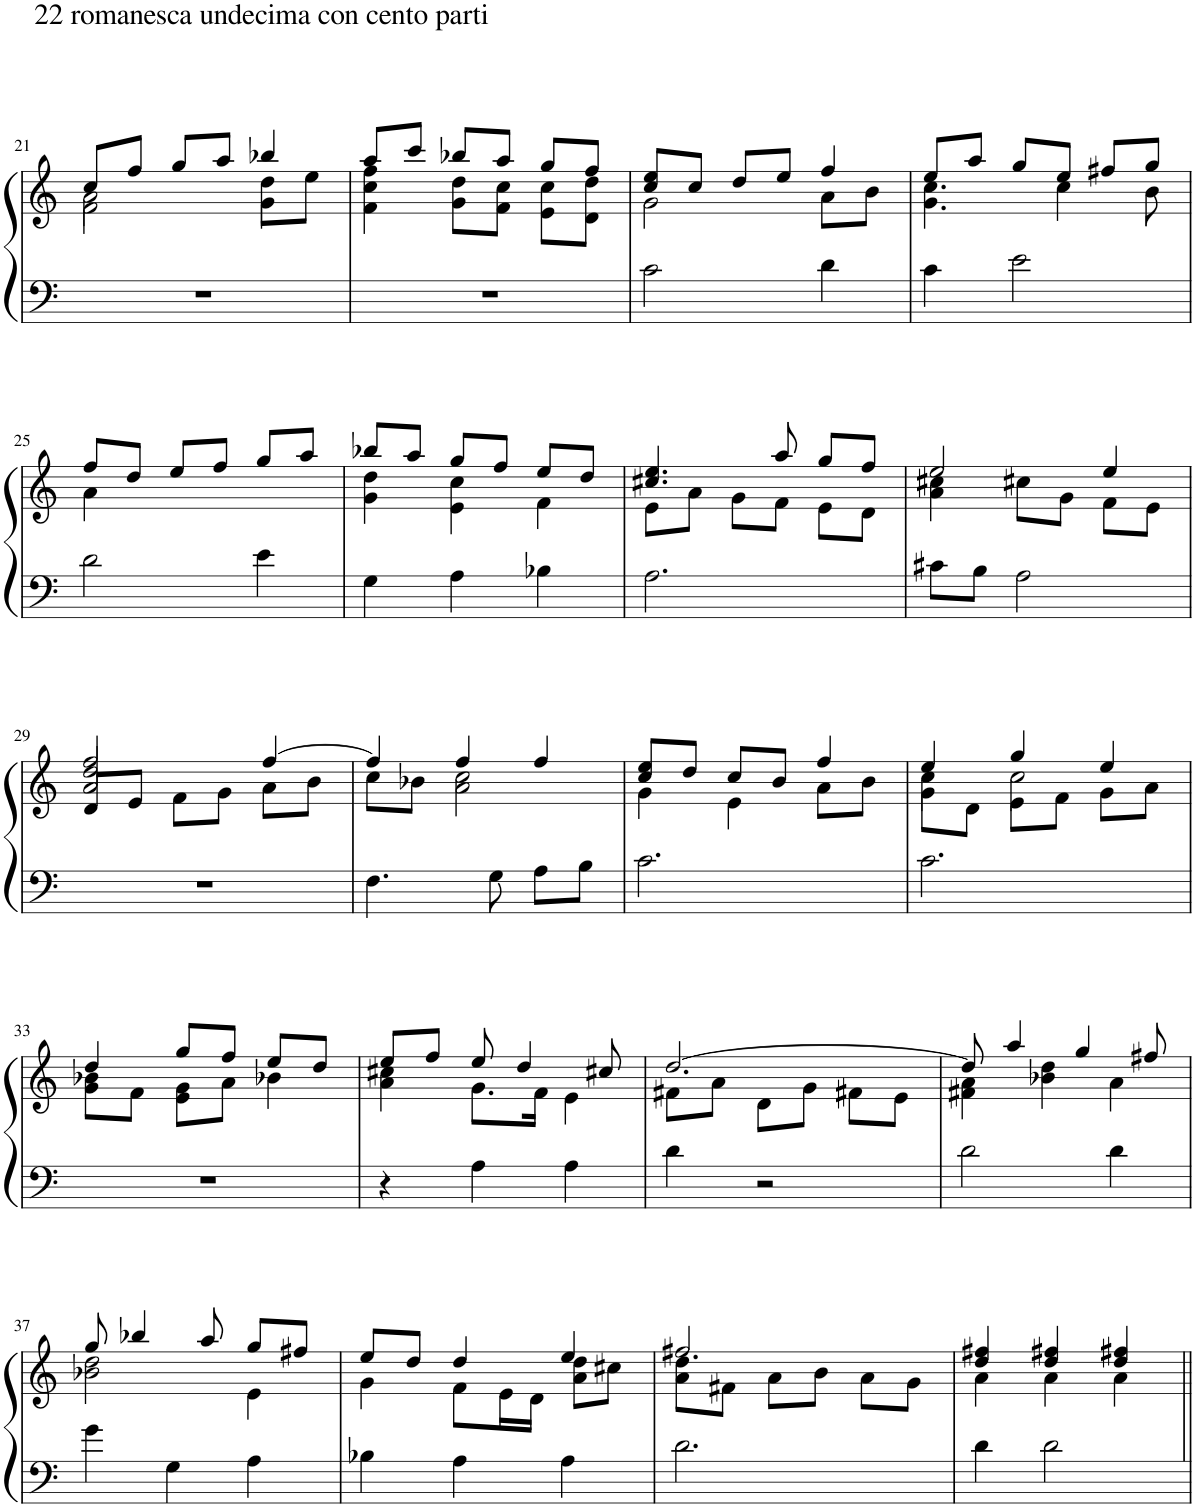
**kern	**kern
*part1	*part1
*staff2	*staff1
*I"Piano	*
*I'Pno.	*
!!LO:PB:g=z
*clefF4	*clefG2
*k[]	*k[]
*M3/4	*M3/4
=21	=21
*	*^
*	*	*^
!	!LO:TX:a:t=22 romanesca undecima con cento parti	!	!
!LO:TX:a:t=22 romanesca undecima con cento parti	!	!	!
2.r	8cc/L	2a\	2f\
.	8ff/J	.	.
.	8gg/L	.	.
.	8aa/J	.	.
.	4bb-X/	8dd\L	4g\
.	.	8ee\J	.
*	*	*v	*v
=22	=22	=22
2.r	8aa/L	4f\ 4cc\ 4ff\
.	8ccc/J	.
.	8bb-X/L	8g\ 8dd\L
.	8aa/J	8f\ 8cc\J
.	8gg/L	8e\ 8cc\L
.	8ff/J	8d\ 8dd\J
=23	=23	=23
2c\	8cc/ 8ee/L	2g\
.	8cc/J	.
.	8dd/L	.
.	8ee/J	.
4d\	4ff/	8a\L
.	.	8b\J
=24	=24	=24
4c\	8ee/L	4.g\ 4.cc\
.	8aa/J	.
2e\	8gg/L	.
.	8ee/J	4cc\
.	8ff#X/L	.
.	8gg/J	8b\
!!LO:LB:g=z	!!
=25	=25	=25
2d\	8ff/L	4a\
.	8dd/J	.
.	8ee/L	2ryy
.	8ff/J	.
4e\	8gg/L	.
.	8aa/J	.
=26	=26	=26
4G\	8bb-X/L	4g\ 4dd\
.	8aa/J	.
4A\	8gg/L	4e\ 4cc\
.	8ff/J	.
4B-X\	8ee/L	4f\
.	8dd/J	.
=27	=27	=27
2.A\	4.cc#X/ 4.ee/	8e\L
.	.	8a\J
.	.	8g\L
.	8aa/	8f\J
.	8gg/L	8e\L
.	8ff/J	8d\J
=28	=28	=28
8c#X\L	2ee/	4a\ 4cc#X\
8B\J	.	.
2A\	.	8cc#X\L
.	.	8g\J
.	4ee/	8f\L
.	.	8e\J
!!LO:LB:g=z
=29	=29	=29
*	*	*^
2.r	2ff/	2a/ 2dd/	8d/L
.	.	.	8e/J
.	.	.	8f\L
.	.	.	8g\J
.	[4ff/	8a\L	4ryy
.	.	8b\J	.
*	*	*v	*v
=30	=30	=30
4.F\	4ff/]	8cc\L
.	.	8b-X\J
.	4ff/	2a\ 2cc\
8G\	.	.
8A\L	4ff/	.
8B\J	.	.
=31	=31	=31
2.c\	8cc/ 8ee/L	4g\
.	8dd/J	.
.	8cc/L	4e\
.	8b/J	.
.	4ff/	8a\L
.	.	8b\J
=32	=32	=32
*	*	*^
2.c\	4ee/	4cc\	8g\L
.	.	.	8d\J
.	4gg/	2cc\	8e\L
.	.	.	8f\J
.	4ee/	.	8g\L
.	.	.	8a\J
*	*	*v	*v
!!LO:LB:g=z
=33	=33	=33
2.r	4dd/	8g\ 8b-X\L
.	.	8f\J
.	8gg/L	8e\ 8g\L
.	8ff/J	8a\J
.	8ee/L	4b-X\
.	8dd/J	.
=34	=34	=34
4r	8ee/L	4a\ 4cc#X\
.	8ff/J	.
4A\	8ee/	8.g\L
.	4dd/	.
.	.	16f\Jk
4A\	.	4e\
.	8cc#X/	.
=35	=35	=35
4d\	[2.dd/	8f#X\L
.	.	8a\J
2r	.	8d\L
.	.	8g\J
.	.	8f#X\L
.	.	8e\J
=36	=36	=36
2d\	8dd/]	4f#X\ 4a\
.	4aa/	.
.	.	4b-X\ 4dd\
.	4gg/	.
4d\	.	4a\
.	8ff#X/	.
!!LO:LB:g=z	!!
=37	=37	=37
4g\	8gg/	2b-X\ 2dd\
.	4bb-X/	.
4G\	.	.
.	8aa/	.
4A\	8gg/L	4e\
.	8ff#X/J	.
=38	=38	=38
4B-X\	8ee/L	4g\
.	8dd/J	.
4A\	4dd/	8f\L
.	.	16e\L
.	.	16d\JJ
4A\	4ee/	8a\ 8dd\L
.	.	8cc#X\J
=39	=39	=39
2.d\	2.ff#X/	8a\ 8dd\L
.	.	8f#X\J
.	.	8a\L
.	.	8b\J
.	.	8a\L
.	.	8g\J
=40	=40	=40
4d\	4dd/ 4ff#X/	4a\
2d\	4dd/ 4ff#X/	4a\
.	4dd/ 4ff#X/	4a\
*	*v	*v
=||	=||
*-	*-
